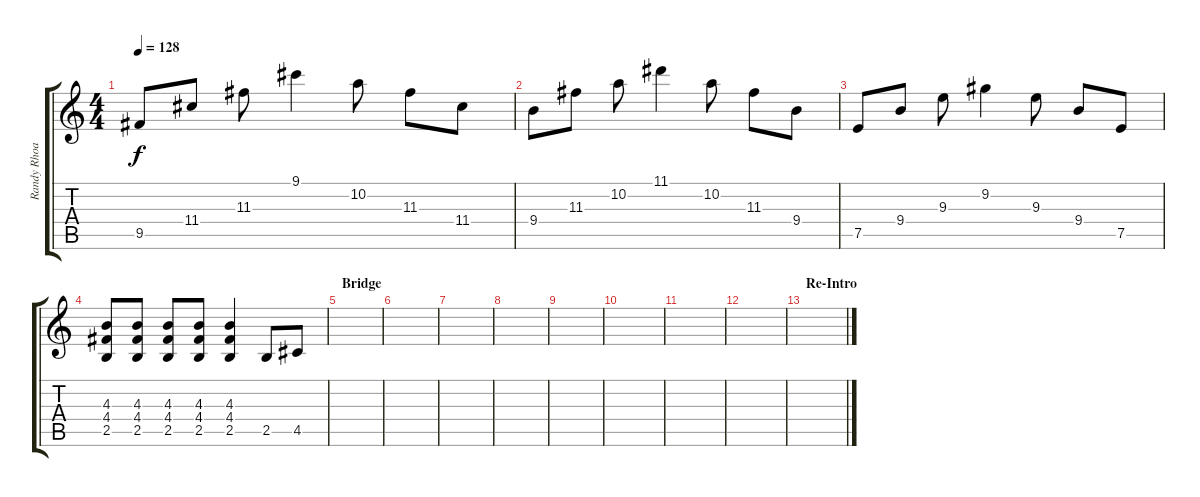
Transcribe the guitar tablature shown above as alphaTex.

\track ("Randy Rhoads (Rythm)" "Randy Rhoa") {instrument overdrivenguitar}
\staff {score tabs}
\tuning (E4 B3 G3 D3 A2 E2) {hide}
\ts (4 4)
\tempo 128
\clef g2
\ks c
9.5.8{dy f} 11.4.8 11.3.8 9.1.4 10.2.8 11.3.8 11.4.8 |
9.4.8 11.3.8 10.2.8 11.1.4 10.2.8 11.3.8 9.4.8 |
7.5.8 9.4.8 9.3.8 9.2.4 9.3.8 9.4.8 7.5.8 |
(4.3 4.4 2.5).8 (4.3 4.4 2.5).8 (4.3 4.4 2.5).8 (4.3 4.4 2.5).8 (4.3 4.4 2.5).4 2.5.8 4.5.8 |
\section ("" "Bridge")
|
|
|
|
|
|
|
|
\section ("" "Re-Intro")
